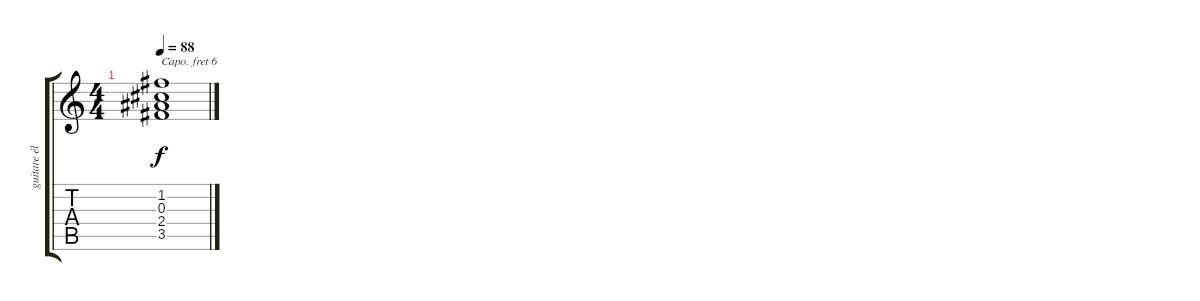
\track ("guitare électrique" "guitare él") {instrument electricguitarjazz}
\staff {score tabs}
\capo 6
\tuning (E4 B3 G3 D3 A2 E2) {hide}
\ts (4 4)
\tempo 88
\clef g2
\ks c
(1.2 0.3 2.4 3.5).1{dy f}
